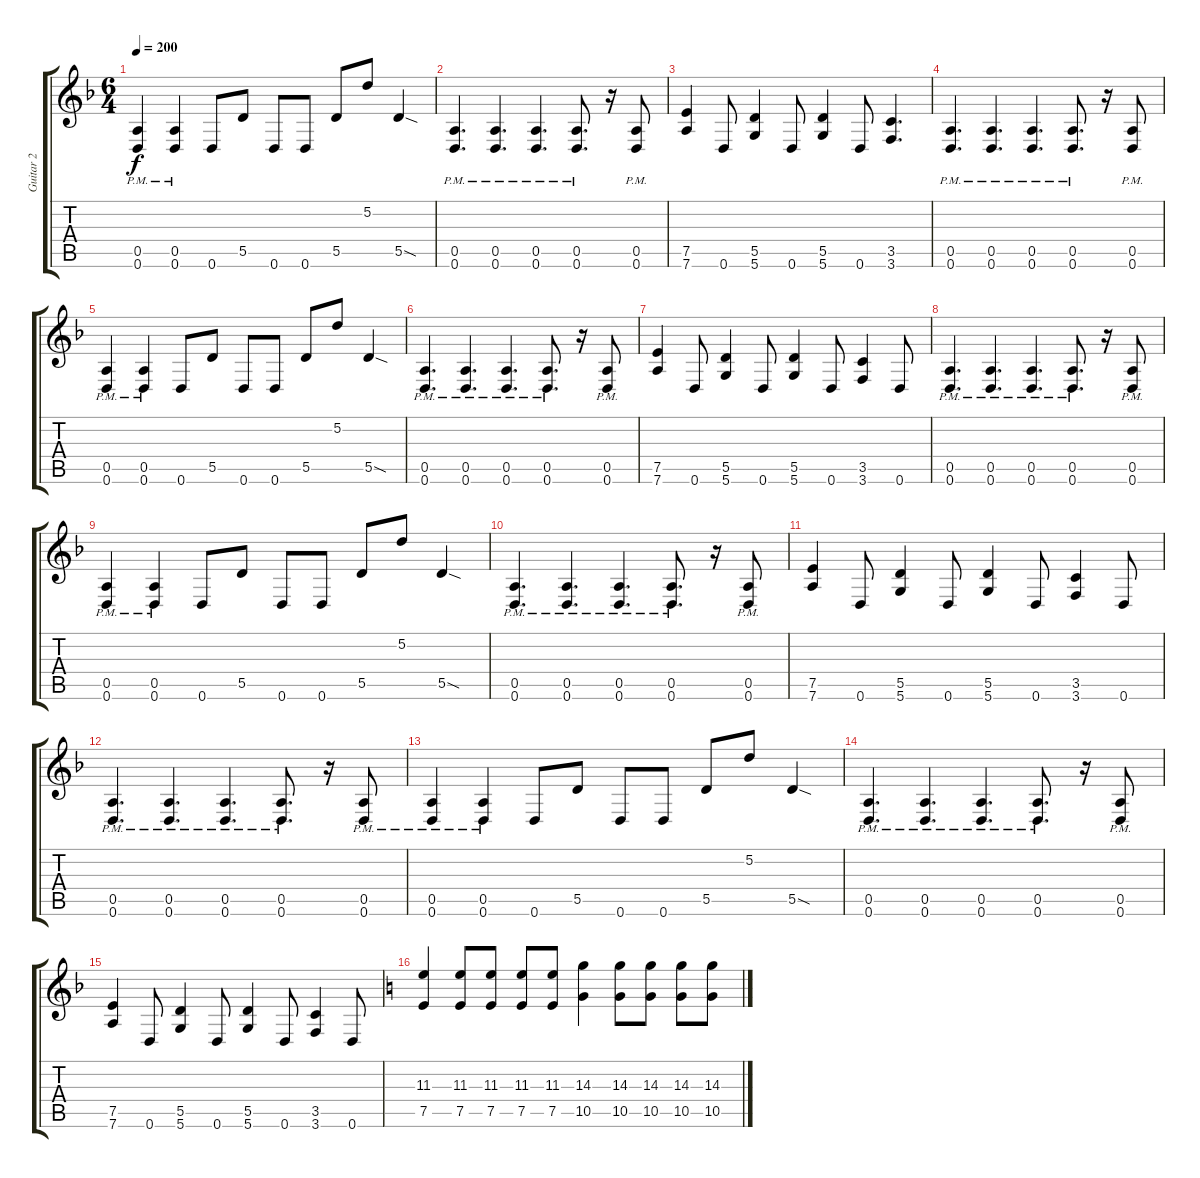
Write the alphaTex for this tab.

\track ("Guitar 2" "Guitar 2") {instrument distortionguitar}
\staff {score tabs}
\tuning (D4 A3 F3 D3 A2 D2) {hide}
\ts (6 4)
\tempo 200
\clef g2
\ks f
(0.5{pm} 0.6{pm}).4{dy f} (0.5{pm} 0.6{pm}).4 0.6.8 5.5.8 0.6.8 0.6.8 5.5.8 5.2.8 5.5{sod}.4 |
(0.5{pm} 0.6{pm}).4{d} (0.5{pm} 0.6{pm}).4{d} (0.5{pm} 0.6{pm}).4{d} (0.5{pm} 0.6{pm}).8{d} r.16 (0.5{pm} 0.6{pm}).8 |
(7.5 7.6).4 0.6.8 (5.5 5.6).4 0.6.8 (5.5 5.6).4 0.6.8 (3.5 3.6).4{d} |
(0.5{pm} 0.6{pm}).4{d} (0.5{pm} 0.6{pm}).4{d} (0.5{pm} 0.6{pm}).4{d} (0.5{pm} 0.6{pm}).8{d} r.16 (0.5{pm} 0.6{pm}).8 |
(0.5{pm} 0.6{pm}).4 (0.5{pm} 0.6{pm}).4 0.6.8 5.5.8 0.6.8 0.6.8 5.5.8 5.2.8 5.5{sod}.4 |
(0.5{pm} 0.6{pm}).4{d} (0.5{pm} 0.6{pm}).4{d} (0.5{pm} 0.6{pm}).4{d} (0.5{pm} 0.6{pm}).8{d} r.16 (0.5{pm} 0.6{pm}).8 |
(7.5 7.6).4 0.6.8 (5.5 5.6).4 0.6.8 (5.5 5.6).4 0.6.8 (3.5 3.6).4 0.6.8 |
(0.5{pm} 0.6{pm}).4{d} (0.5{pm} 0.6{pm}).4{d} (0.5{pm} 0.6{pm}).4{d} (0.5{pm} 0.6{pm}).8{d} r.16 (0.5{pm} 0.6{pm}).8 |
(0.5{pm} 0.6{pm}).4 (0.5{pm} 0.6{pm}).4 0.6.8 5.5.8 0.6.8 0.6.8 5.5.8 5.2.8 5.5{sod}.4 |
(0.5{pm} 0.6{pm}).4{d} (0.5{pm} 0.6{pm}).4{d} (0.5{pm} 0.6{pm}).4{d} (0.5{pm} 0.6{pm}).8{d} r.16 (0.5{pm} 0.6{pm}).8 |
(7.5 7.6).4 0.6.8 (5.5 5.6).4 0.6.8 (5.5 5.6).4 0.6.8 (3.5 3.6).4 0.6.8 |
(0.5{pm} 0.6{pm}).4{d} (0.5{pm} 0.6{pm}).4{d} (0.5{pm} 0.6{pm}).4{d} (0.5{pm} 0.6{pm}).8{d} r.16 (0.5{pm} 0.6{pm}).8 |
(0.5{pm} 0.6{pm}).4 (0.5{pm} 0.6{pm}).4 0.6.8 5.5.8 0.6.8 0.6.8 5.5.8 5.2.8 5.5{sod}.4 |
(0.5{pm} 0.6{pm}).4{d} (0.5{pm} 0.6{pm}).4{d} (0.5{pm} 0.6{pm}).4{d} (0.5{pm} 0.6{pm}).8{d} r.16 (0.5{pm} 0.6{pm}).8 |
(7.5 7.6).4 0.6.8 (5.5 5.6).4 0.6.8 (5.5 5.6).4 0.6.8 (3.5 3.6).4 0.6.8 |
\ks c
(11.3 7.5).4 (11.3 7.5).8 (11.3 7.5).8 (11.3 7.5).8 (11.3 7.5).8 (14.3 10.5).4 (14.3 10.5).8 (14.3 10.5).8 (14.3 10.5).8 (14.3 10.5).8
